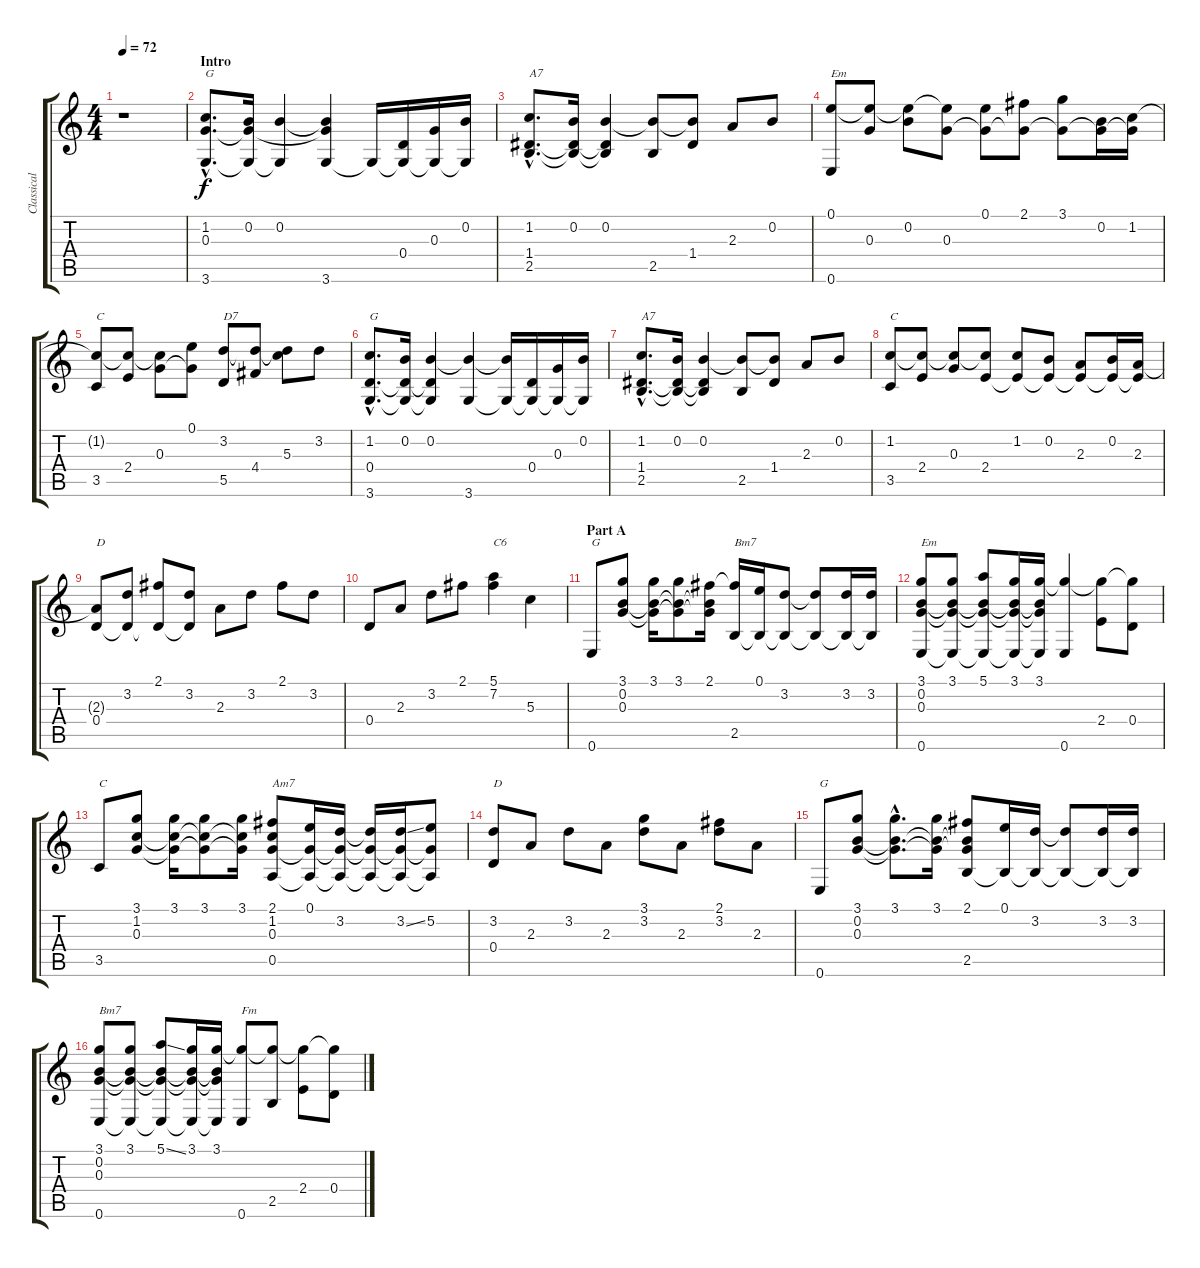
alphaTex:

\track ("Classical Guitar" "Classical ") {instrument acousticguitarnylon}
\staff {score tabs}
\tuning (E4 B3 G3 D3 A2 E2) {hide}
\ts (4 4)
\tempo 72
\clef g2
\ks c
r.1{dy f instrument acousticguitarnylon} |
\section ("" "Intro")
(1.2{hac} 0.3{hac} 3.6{hac}).8{d txt "G"} (0.2 0.3{t} 3.6{t}).16 (0.2 3.6{t}).4 (0.2{t} 0.3{t} 3.6).4 3.6{t}.16 (0.4 3.6{t}).16 (0.3 3.6{t}).16 (0.2 3.6{t}).16 |
(1.2{hac} 1.4{hac} 2.5{hac}).8{d txt "A7"} (0.2 1.4{t} 2.5{t}).16 (0.2 1.4{t} 2.5{t}).4 (0.2{t} 2.5).8 (0.2{t} 1.4).8 2.3.8 0.2.8 |
(0.1 0.6).8{txt "Em"} (0.1{t} 0.3).8 (0.1{t} 0.2).8 (0.1{t} 0.3).8 (0.1 0.3{t}).8 (2.1 0.3{t}).8 (3.1 0.3{t}).8 (0.2 0.3{t}).16 (1.2 0.3{t}).16 |
(1.2{t} 3.5).8{txt "C"} (1.2{t} 2.4).8 (1.2{t} 0.3).8 (0.1 0.3{t}).8 (3.2 5.5).8{txt "D7"} (3.2{t} 4.4).8 (3.2{t} 5.3).8 3.2.8 |
(1.2{hac} 0.4{hac} 3.6{hac}).8{d txt "G"} (0.2 0.4{t} 3.6{t}).16 (0.2 0.4{t} 3.6{t}).4 (0.2{t} 3.6).4 (0.2{t} 3.6{t}).16 (0.4 3.6{t}).16 (0.3 3.6{t}).16 (0.2 3.6{t}).16 |
(1.2{hac} 1.4{hac} 2.5{hac}).8{d txt "A7"} (0.2 1.4{t} 2.5{t}).16 (0.2 1.4{t} 2.5{t}).4 (0.2{t} 2.5).8 (0.2{t} 1.4).8 2.3.8 0.2.8 |
(1.2 3.5).8{txt "C"} (1.2{t} 2.4).8 (1.2{t} 0.3).8 (1.2{t} 2.4).8 (1.2 2.4{t}).8 (0.2 2.4{t}).8 (2.3 2.4{t}).8 (0.2 2.4{t}).16 (2.3 2.4{t}).16 |
(2.3{t} 0.4).8{txt "D"} (3.2 0.4{t}).8 (2.1 0.4{t}).8 (3.2 0.4{t}).8 2.3.8 3.2.8 2.1.8 3.2.8 |
0.4.8 2.3.8 3.2.8 2.1.8 (5.1 7.2).4{txt "C6"} 5.3.4 |
\section ("" "Part A")
0.6.8{txt "G"} (3.1 0.2 0.3).8 (3.1 0.2{t} 0.3{t}).16 (3.1 0.2{t} 0.3{t}).8 (2.1 0.2{t} 0.3{t}).16 (2.1{t} 2.5).16{txt "Bm7"} (0.1 2.5{t}).16 (3.2 2.5{t}).8 (3.2{t} 2.5{t}).8 (3.2 2.5{t}).16 (3.2 2.5{t}).16 |
(3.1 0.2 0.3 0.6).8{txt "Em"} (3.1 0.2{t} 0.3{t} 0.6{t}).8 (5.1 0.2{t} 0.3{t} 0.6{t}).8 (3.1 0.2{t} 0.3{t} 0.6{t}).16 (3.1 0.2{t} 0.3{t} 0.6{t}).16 (3.1{t} 0.6).4 (3.1{t} 2.4).8 (3.1{t} 0.4).8 |
3.5.8{txt "C"} (3.1 1.2 0.3).8 (3.1 1.2{t} 0.3{t}).16 (3.1 1.2{t} 0.3{t}).8 (3.1 1.2{t} 0.3{t}).16 (2.1 1.2 0.3 0.5).8{txt "Am7"} (0.1 0.3{t} 0.5{t}).16 (3.2 0.3{t} 0.5{t}).16 (3.2{t} 0.3{t} 0.5{t}).16 (3.2{ss} 0.3{t} 0.5{t}).16 (5.2 0.3{t} 0.5{t}).8 |
(3.2 0.4).8{txt "D"} 2.3.8 3.2.8 2.3.8 (3.1 3.2).8 2.3.8 (2.1 3.2).8 2.3.8 |
0.6.8{txt "G"} (3.1 0.2 0.3).8 (3.1{hac} 0.2{hac t} 0.3{hac t}).8{d} (3.1 0.2{t} 0.3{t}).16 (2.1 0.2{t} 0.3{t} 2.5).8 (0.1 2.5{t}).16 (3.2 2.5{t}).16 (3.2{t} 2.5{t}).8 (3.2 2.5{t}).16 (3.2 2.5{t}).16 |
(3.1 0.2 0.3 0.6).8{txt "Bm7"} (3.1 0.2{t} 0.3{t} 0.6{t}).8 (5.1{ss} 0.2{t} 0.3{t} 0.6{t}).8 (3.1 0.2{t} 0.3{t} 0.6{t}).16 (3.1 0.2{t} 0.3{t} 0.6{t}).16 (3.1{t} 0.6).8{txt "Fm"} (3.1{t} 2.5).8 (3.1{t} 2.4).8 (3.1{t} 0.4).8
